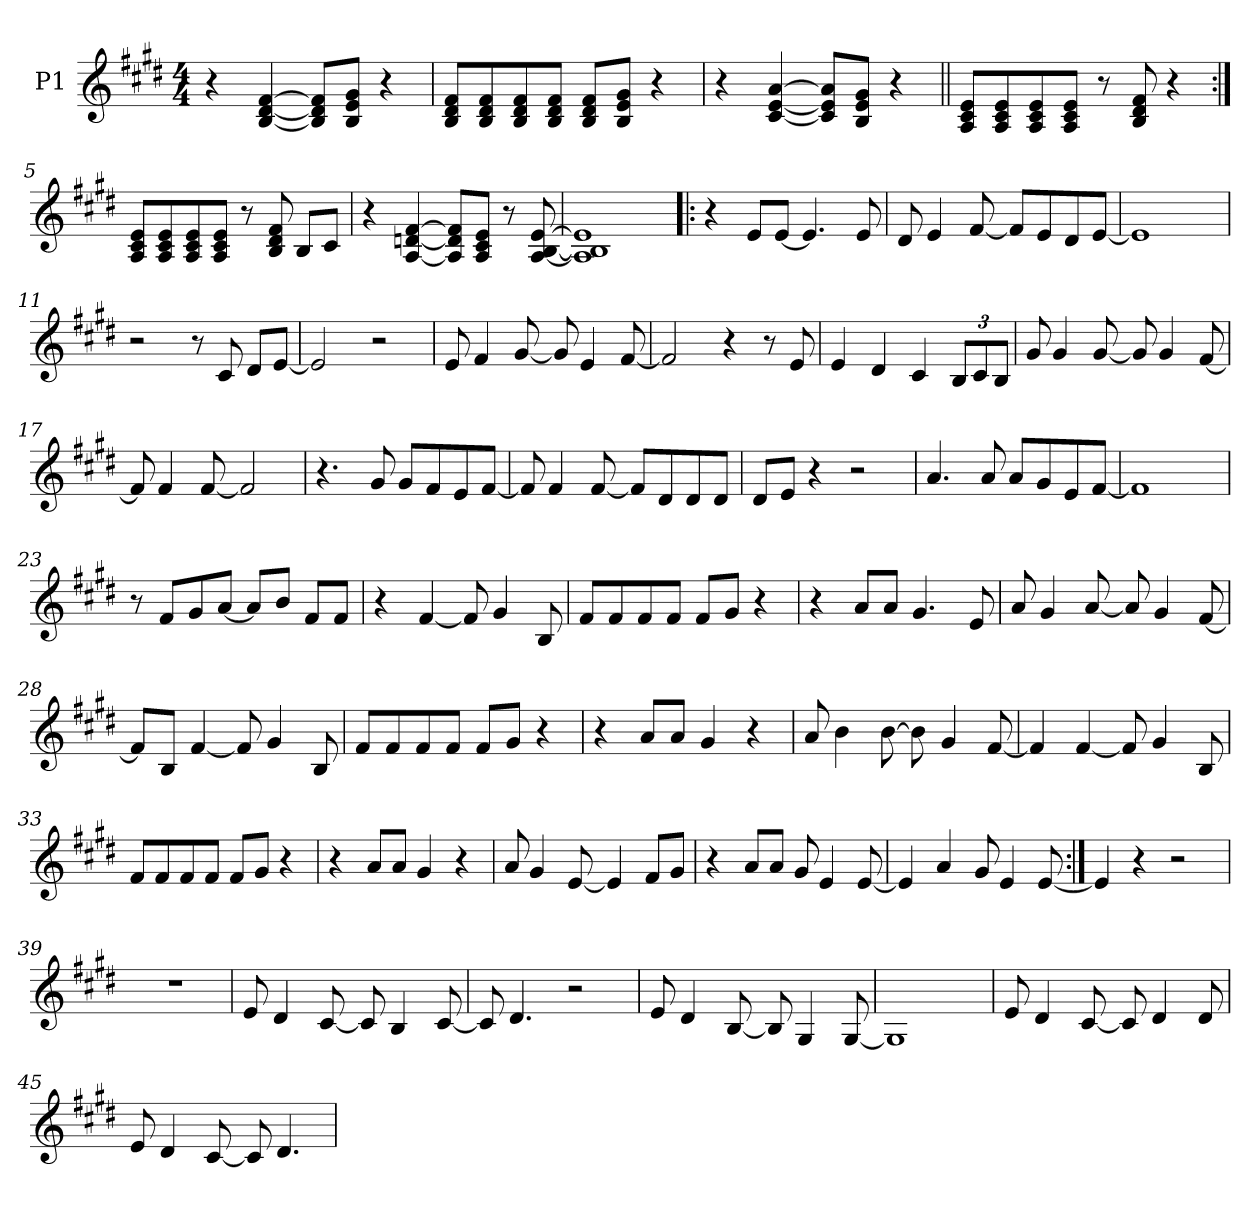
**kern
*part1
*staff1
*I"P1
*clefG2
*k[f#c#g#d#]
*E:
*M4/4
*MM133
=1
4r
[<4B/ [<4d#/ [>4f#/
8B/] 8d#/] 8f#/]L
8B/ 8e/ 8g#/J
4r
=2
8B/ 8d#/ 8f#/L
8B/ 8d#/ 8f#/
8B/ 8d#/ 8f#/
8B/ 8d#/ 8f#/J
8B/ 8d#/ 8f#/L
8B/ 8e/ 8g#/J
4r
=3
4r
[<4c#/ [<4e/ [>4a/
8c#/] 8e/] 8a/]L
8B/ 8e/ 8g#/J
4r
=4||
8A/ 8c#/ 8e/L
8A/ 8c#/ 8e/
8A/ 8c#/ 8e/
8A/ 8c#/ 8e/J
8r
8B/ 8d#/ 8f#/
4r
!!LO:LB:g=z
=5:|!
8A/ 8c#/ 8e/L
8A/ 8c#/ 8e/
8A/ 8c#/ 8e/
8A/ 8c#/ 8e/J
8r
8B/ 8d#/ 8f#/
8B/L
8c#/J
=6
4r
[<4A/ [4dn/ [4f#/
8A/] 8dn/] 8f#/]L
8A/ 8c#/ 8e/J
8r
[<8A/ [>8B/ [>8e/
=7
1A] 1B] 1e]
=8!|:
4r
8e/L
[<8e/J
4.e/]
8e/
=9
8d#/
4e/
[<8f#/
8f#/L]
8e/
8d#/
[<8e/J
!!LO:LB:g=z
=10
1e]
=11
2r
8r
8c#/
8d#/L
[<8e/J
=12
2e/]
2r
=13
8e/
4f#/
[<8g#/
8g#/]
4e/
[<8f#/
=14
2f#/]
4r
8r
8e/
=15
4e/
4d#/
4c#/
*Xbrackettup
12B/L
12c#/
12B/J
!!LO:LB:g=z
=16
8g#/
4g#/
[<8g#/
8g#/]
4g#/
[<8f#/
=17
8f#/]
4f#/
[<8f#/
2f#/]
=18
4.r
8g#/
8g#/L
8f#/
8e/
[<8f#/J
=19
8f#/]
4f#/
[<8f#/
8f#/L]
8d#/
8d#/
8d#/J
=20
8d#/L
8e/J
4r
2r
!!LO:LB:g=z
=21
4.a/
8a/
8a/L
8g#/
8e/
[<8f#/J
=22
1f#]
=23
8r
8f#/L
8g#/
[8a/J
8a/L]
8b/J
8f#/L
8f#/J
=24
4r
[<4f#/
8f#/]
4g#/
8B/
=25
8f#/L
8f#/
8f#/
8f#/J
8f#/L
8g#/J
4r
!!LO:LB:g=z
=26
4r
8a/L
8a/J
4.g#/
8e/
=27
8a/
4g#/
[<8a/
8a/]
4g#/
[<8f#/
=28
8f#/L]
8B/J
[<4f#/
8f#/]
4g#/
8B/
=29
8f#/L
8f#/
8f#/
8f#/J
8f#/L
8g#/J
4r
=30
4r
8a/L
8a/J
4g#/
4r
!!LO:LB:g=z
=31
8a/
4b\
[>8b\
8b\]
4g#/
[<8f#/
=32
4f#/]
[<4f#/
8f#/]
4g#/
8B/
=33
8f#/L
8f#/
8f#/
8f#/J
8f#/L
8g#/J
4r
=34
4r
8a/L
8a/J
4g#/
4r
=35
8a/
4g#/
[<8e/
4e/]
8f#/L
8g#/J
!!LO:LB:g=z
=36
4r
8a/L
8a/J
8g#/
4e/
[<8e/
=37
4e/]
4a/
8g#/
4e/
[<8e/
=38:|!
4e/]
4r
2r
=39
1r
=40
8e/
4d#/
[<8c#/
8c#/]
4B/
[8c#/
!!LO:LB:g=z
=41
8c#/]
4.d#/
2r
=42
8e/
4d#/
[<8B/
8B/]
4G#/
[<8G#/
=43
1G#]
=44
8e/
4d#/
[<8c#/
8c#/]
4d#/
8d#/
=45
8e/
4d#/
[<8c#/
8c#/]
4.d#/
=
*-
